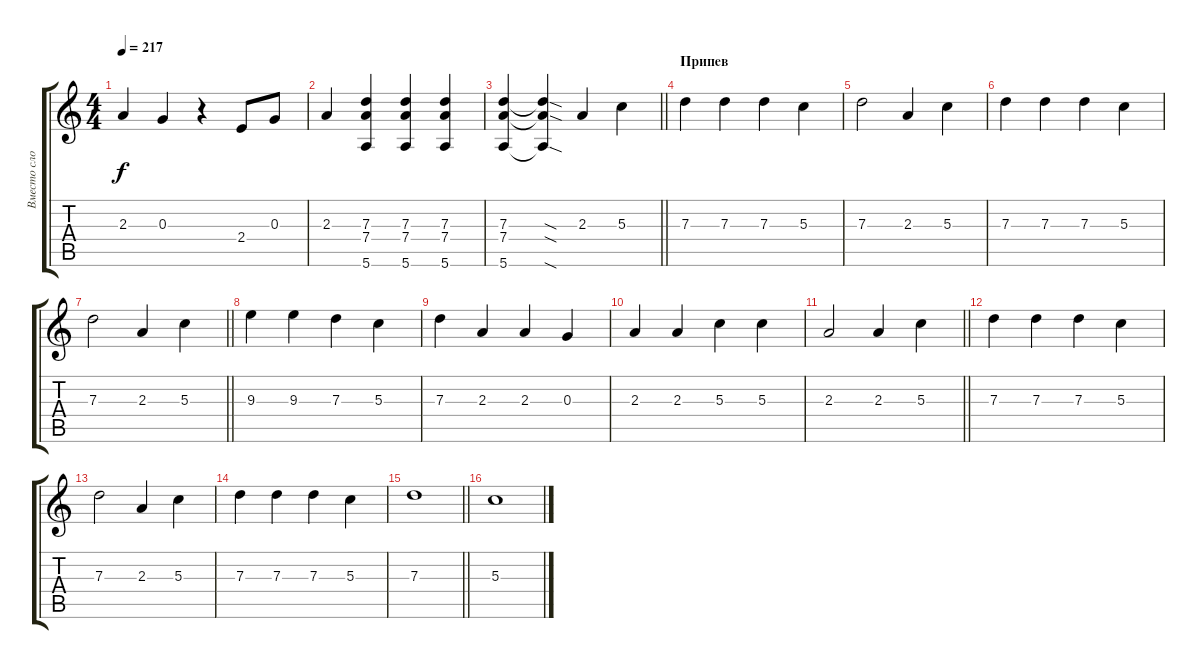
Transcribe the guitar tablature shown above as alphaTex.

\track ("Вместо слов" "Вместо сло") {instrument acousticguitarsteel}
\staff {score tabs}
\tuning (E4 B3 G3 D3 A2 E2) {hide}
\ts (4 4)
\tempo 217
\clef g2
\ks c
2.3.4{dy f} 0.3.4 r.4 2.4.8 0.3.8 |
2.3.4 (7.3 7.4 5.6).4 (7.3 7.4 5.6).4 (7.3 7.4 5.6).4 |
\barLineRight lightlight
(7.3 7.4 5.6).4 (7.3{sod t} 7.4{sod t} 5.6{sod t}).4 2.3.4 5.3.4 |
\section ("" "Припев")
7.3.4 7.3.4 7.3.4 5.3.4 |
7.3.2 2.3.4 5.3.4 |
7.3.4 7.3.4 7.3.4 5.3.4 |
\barLineRight lightlight
7.3.2 2.3.4 5.3.4 |
9.3.4 9.3.4 7.3.4 5.3.4 |
7.3.4 2.3.4 2.3.4 0.3.4 |
2.3.4 2.3.4 5.3.4 5.3.4 |
\barLineRight lightlight
2.3.2 2.3.4 5.3.4 |
7.3.4 7.3.4 7.3.4 5.3.4 |
7.3.2 2.3.4 5.3.4 |
7.3.4 7.3.4 7.3.4 5.3.4 |
\barLineRight lightlight
7.3.1 |
5.3.1
